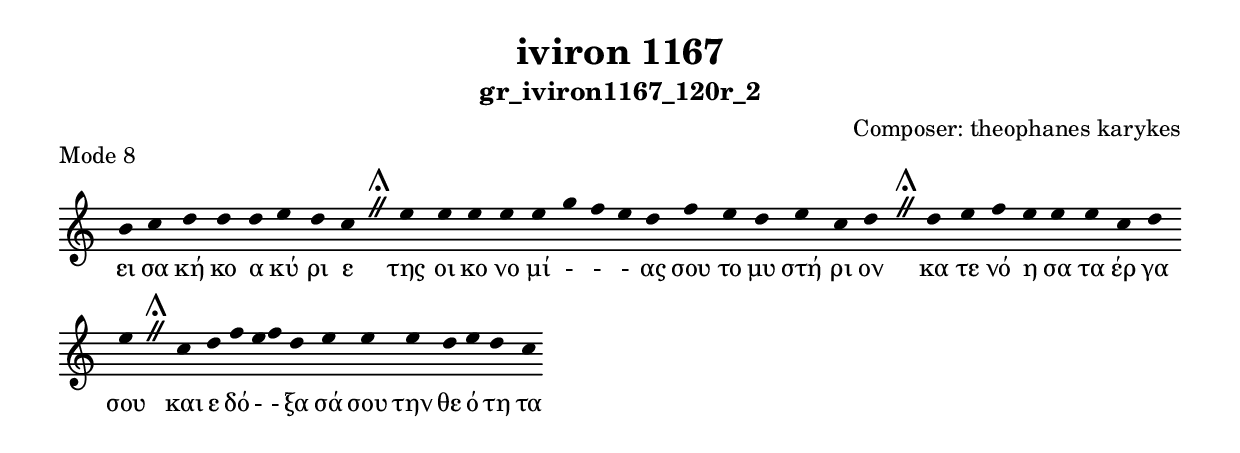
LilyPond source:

\include "gregorian.ly"

	\header {
 	  title = "iviron 1167"
	  subtitle = "gr_iviron1167_120r_2"
	  composer = "Composer: theophanes karykes"
	  piece = "Mode 8"
	}

	chant = {
	  b'4 c''4 d''4 d''4 d''4 e''4 d''4 c''4 \divisioMaior
 e''4 e''4 e''4 e''4 e''4 g''4 f''4 e''4 d''4 f''4 e''4 d''4 e''4 c''4 d''4 \divisioMaior
 d''4 e''4 f''4 e''4 e''4 e''4 c''4 d''4 e''4 \divisioMaior
 c''4 d''4 f''4 e''4 f''4 d''4 e''4 e''4 e''4 d''4 e''4 d''4 c''4\finalis
	}

	verba = \lyricmode {ει σα κή κο α κύ ρι ε 
της οι κο νο μί -  -  - ας σου το μυ στή ρι ον 
κα τε νό η σα τα έρ γα σου 
και ε δό -  - ξα σά σου την θε ό τη τα 
	}


	\score {
	  \new Staff <<
	  \new Voice = "melody" \chant
	  \new Lyrics = "one" \lyricsto melody \verba
	  >>
	  \layout {
	    \context {
	      \Staff
	      \remove "Time_signature_engraver"
	      \remove "Bar_engraver"
	    }
	    \context {
	      \Voice
	      \remove "Stem_engraver"
	    }
	  }
	}